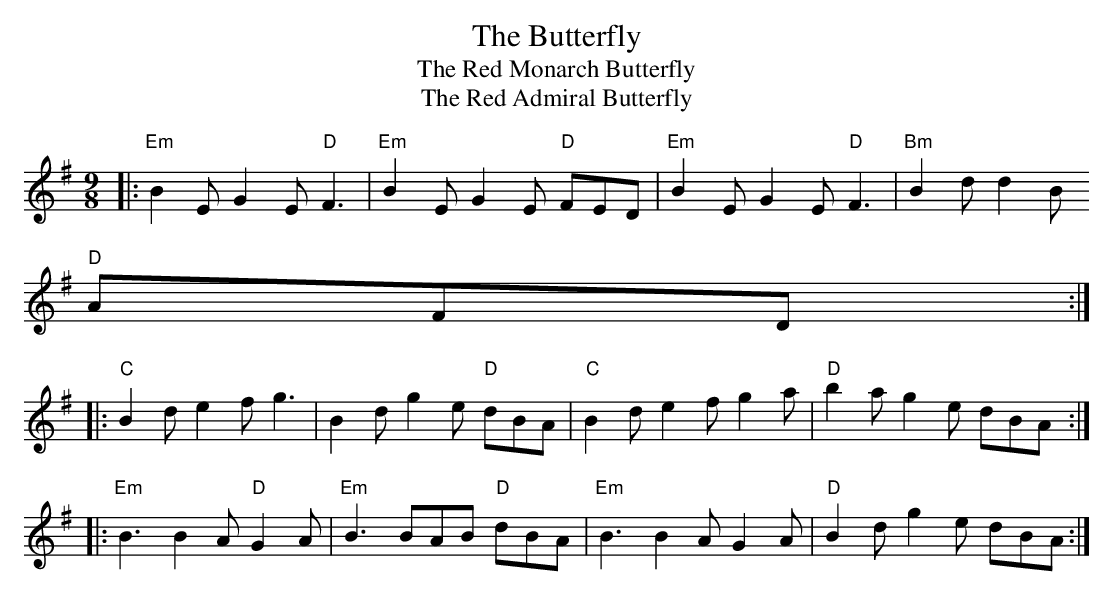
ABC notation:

X:1
T:Butterfly, The
T:Red Monarch Butterfly, The
T:Red Admiral Butterfly, The
M:9/8
L:1/8
K:Emin
|:"Em"B2E G2E "D"F3|"Em"B2E G2E "D"FED|"Em"B2E G2E "D"F3|"Bm"B2d d2B "D"
AFD:|
|:"C"B2d e2f g3|B2d g2e "D"dBA|"C"B2d e2f g2a|"D"b2a g2e dBA:|
|:"Em"B3 B2A "D"G2A|"Em"B3 BAB "D"dBA|"Em"B3 B2A G2A|"D"B2d g2e dBA:|
